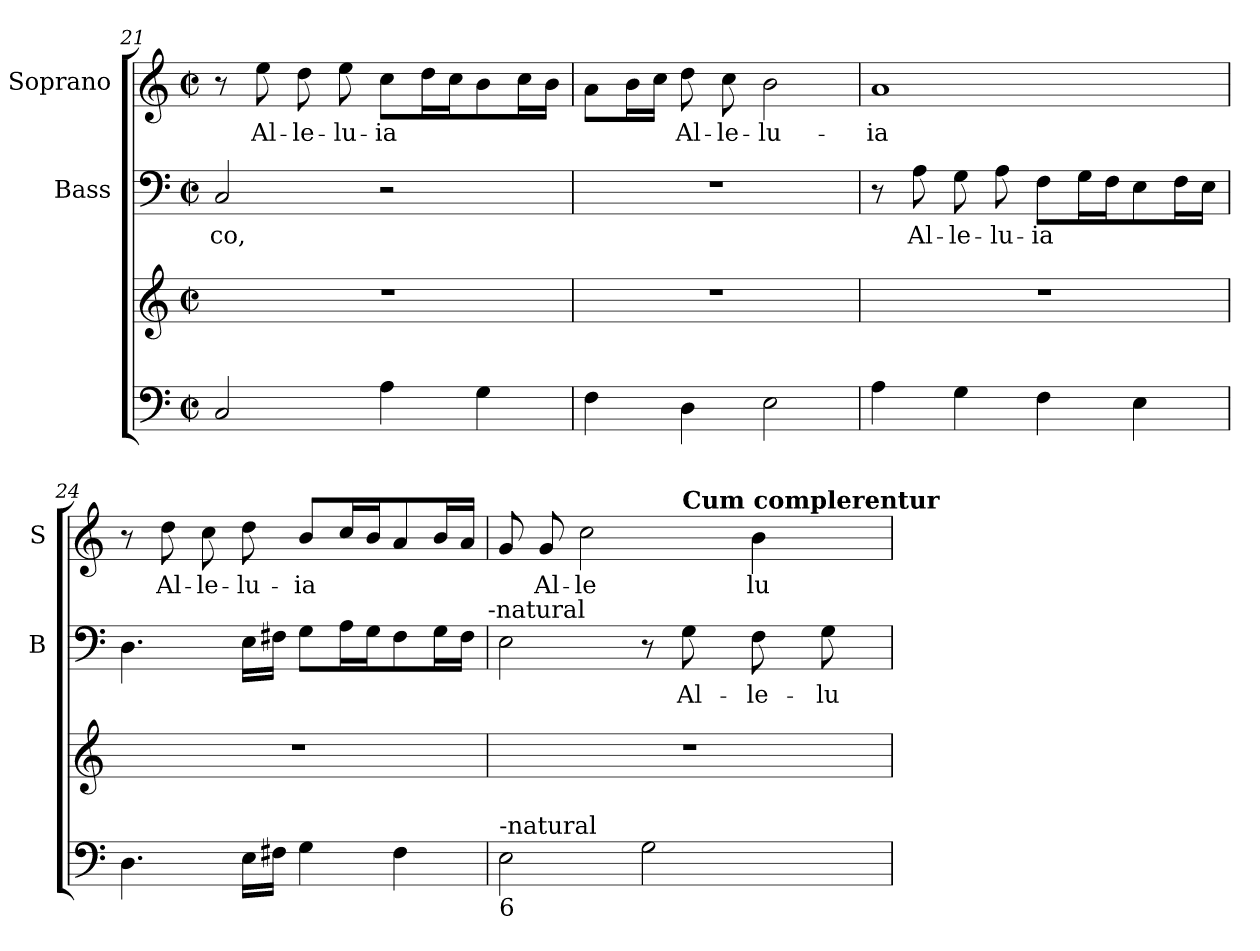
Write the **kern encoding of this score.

**kern	**kern	**kern	**text	**kern	**text
*part3	*part3	*part2	*part2	*part1	*part1
*staff4	*staff3	*staff2	*staff2	*staff1	*staff1
*	*	*I"Bass	*	*I"Soprano	*
*	*	*I'B	*	*I'S	*
*clefF4	*clefG2	*clefF4	*	*clefG2	*
*k[]	*k[]	*k[]	*	*k[]	*
*C:	*C:	*C:	*	*C:	*
*M2/2	*M2/2	*M2/2	*	*M2/2	*
*met(c|)	*met(c|)	*met(c|)	*	*met(c|)	*
=21	=21	=21	=21	=21	=21
2C/	1r	2C/	-co,	8r	.
.	.	.	.	8ee\	Al-
.	.	.	.	8dd\	-le-
.	.	.	.	8ee\	-lu-
4A\	.	2r	.	8cc\L	-ia
.	.	.	.	16dd\L	.
.	.	.	.	16cc\J	.
4G\	.	.	.	8b\	.
.	.	.	.	16cc\L	.
.	.	.	.	16b\JJ	.
=22	=22	=22	=22	=22	=22
4F\	1r	1r	.	8a\L	.
.	.	.	.	16b\L	.
.	.	.	.	16cc\JJ	.
4D\	.	.	.	8dd\	Al-
.	.	.	.	8cc\	-le-
2E\	.	.	.	2b\	-lu-
=23	=23	=23	=23	=23	=23
4A\	1r	8r	.	1a	-ia
.	.	8A\	Al-	.	.
4G\	.	8G\	-le-	.	.
.	.	8A\	-lu-	.	.
4F\	.	8F\L	-ia	.	.
.	.	16G\L	.	.	.
.	.	16F\J	.	.	.
4E\	.	8E\	.	.	.
.	.	16F\L	.	.	.
.	.	16E\JJ	.	.	.
!!LO:PB:g=z
=24	=24	=24	=24	=24	=24
4.D\	1r	4.D\	.	8r	.
.	.	.	.	8dd\	Al-
.	.	.	.	8cc\	-le-
16E\LL	.	16E\LL	.	8dd\	-lu-
16F#X\JJ	.	16F#X\JJ	.	.	.
4G\	.	8G\L	.	8b/L	-ia
.	.	16A\L	.	16cc/L	.
.	.	16G\J	.	16b/J	.
4F#\	.	8F#\	.	8a/	.
.	.	16G\L	.	16b/L	.
.	.	16F#\JJ	.	16a/JJ	.
!	!	!LO:TX:a:t=-natural	!	!	!
=25	=25	=25	=25	=25	=25
!LO:TX:a:t=-natural	!	!	!	!	!
!LO:TX:b:t=6	!	!	!	!	!
*	*	*	*	*^	*
2E\	1r	2E\	.	8g/	2ryy	.
.	.	.	.	8g/	.	Al-
.	.	.	.	2cc\	.	-le
2G\	.	8r	.	.	8ryy	.
!	!	!	!	!	!LO:TX:a:B:t=Cum  complerentur	!
.	.	8G\	Al-	.	4.ryy	.
.	.	8F\	-le-	4b\	.	lu-
.	.	8G\	-lu-	.	.	.
*	*	*	*	*v	*v	*
=	=	=	=	=	=
*-	*-	*-	*-	*-	*-
